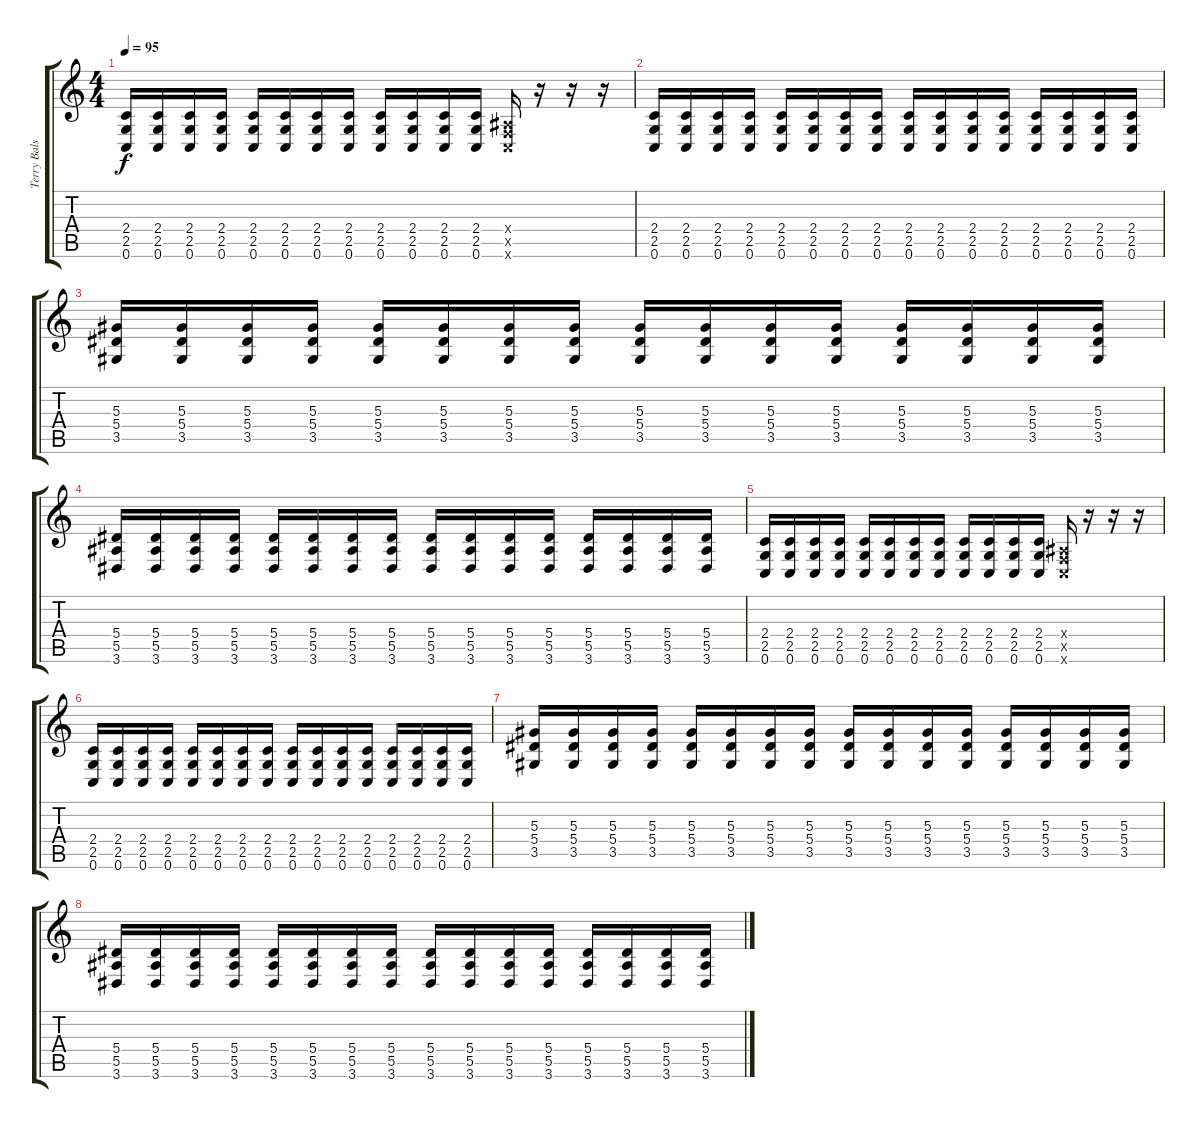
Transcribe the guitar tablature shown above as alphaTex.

\track ("Terry Balsamo" "Terry Bals") {instrument overdrivenguitar}
\staff {score tabs}
\tuning (C4 G3 Eb3 Bb2 F2 C2) {hide}
\ts (4 4)
\tempo 95
\clef g2
\ks c
(2.4 2.5 0.6).16{dy f} (2.4 2.5 0.6).16 (2.4 2.5 0.6).16 (2.4 2.5 0.6).16 (2.4 2.5 0.6).16 (2.4 2.5 0.6).16 (2.4 2.5 0.6).16 (2.4 2.5 0.6).16 (2.4 2.5 0.6).16 (2.4 2.5 0.6).16 (2.4 2.5 0.6).16 (2.4 2.5 0.6).16 (0.4{x} 0.5{x} 0.6{x}).16 r.16 r.16 r.16 |
(2.4 2.5 0.6).16 (2.4 2.5 0.6).16 (2.4 2.5 0.6).16 (2.4 2.5 0.6).16 (2.4 2.5 0.6).16 (2.4 2.5 0.6).16 (2.4 2.5 0.6).16 (2.4 2.5 0.6).16 (2.4 2.5 0.6).16 (2.4 2.5 0.6).16 (2.4 2.5 0.6).16 (2.4 2.5 0.6).16 (2.4 2.5 0.6).16 (2.4 2.5 0.6).16 (2.4 2.5 0.6).16 (2.4 2.5 0.6).16 |
(5.3 5.4 3.5).16 (5.3 5.4 3.5).16 (5.3 5.4 3.5).16 (5.3 5.4 3.5).16 (5.3 5.4 3.5).16 (5.3 5.4 3.5).16 (5.3 5.4 3.5).16 (5.3 5.4 3.5).16 (5.3 5.4 3.5).16 (5.3 5.4 3.5).16 (5.3 5.4 3.5).16 (5.3 5.4 3.5).16 (5.3 5.4 3.5).16 (5.3 5.4 3.5).16 (5.3 5.4 3.5).16 (5.3 5.4 3.5).16 |
(5.4 5.5 3.6).16 (5.4 5.5 3.6).16 (5.4 5.5 3.6).16 (5.4 5.5 3.6).16 (5.4 5.5 3.6).16 (5.4 5.5 3.6).16 (5.4 5.5 3.6).16 (5.4 5.5 3.6).16 (5.4 5.5 3.6).16 (5.4 5.5 3.6).16 (5.4 5.5 3.6).16 (5.4 5.5 3.6).16 (5.4 5.5 3.6).16 (5.4 5.5 3.6).16 (5.4 5.5 3.6).16 (5.4 5.5 3.6).16 |
(2.4 2.5 0.6).16 (2.4 2.5 0.6).16 (2.4 2.5 0.6).16 (2.4 2.5 0.6).16 (2.4 2.5 0.6).16 (2.4 2.5 0.6).16 (2.4 2.5 0.6).16 (2.4 2.5 0.6).16 (2.4 2.5 0.6).16 (2.4 2.5 0.6).16 (2.4 2.5 0.6).16 (2.4 2.5 0.6).16 (0.4{x} 0.5{x} 0.6{x}).16 r.16 r.16 r.16 |
(2.4 2.5 0.6).16 (2.4 2.5 0.6).16 (2.4 2.5 0.6).16 (2.4 2.5 0.6).16 (2.4 2.5 0.6).16 (2.4 2.5 0.6).16 (2.4 2.5 0.6).16 (2.4 2.5 0.6).16 (2.4 2.5 0.6).16 (2.4 2.5 0.6).16 (2.4 2.5 0.6).16 (2.4 2.5 0.6).16 (2.4 2.5 0.6).16 (2.4 2.5 0.6).16 (2.4 2.5 0.6).16 (2.4 2.5 0.6).16 |
(5.3 5.4 3.5).16 (5.3 5.4 3.5).16 (5.3 5.4 3.5).16 (5.3 5.4 3.5).16 (5.3 5.4 3.5).16 (5.3 5.4 3.5).16 (5.3 5.4 3.5).16 (5.3 5.4 3.5).16 (5.3 5.4 3.5).16 (5.3 5.4 3.5).16 (5.3 5.4 3.5).16 (5.3 5.4 3.5).16 (5.3 5.4 3.5).16 (5.3 5.4 3.5).16 (5.3 5.4 3.5).16 (5.3 5.4 3.5).16 |
(5.4 5.5 3.6).16 (5.4 5.5 3.6).16 (5.4 5.5 3.6).16 (5.4 5.5 3.6).16 (5.4 5.5 3.6).16 (5.4 5.5 3.6).16 (5.4 5.5 3.6).16 (5.4 5.5 3.6).16 (5.4 5.5 3.6).16 (5.4 5.5 3.6).16 (5.4 5.5 3.6).16 (5.4 5.5 3.6).16 (5.4 5.5 3.6).16 (5.4 5.5 3.6).16 (5.4 5.5 3.6).16 (5.4 5.5 3.6).16
